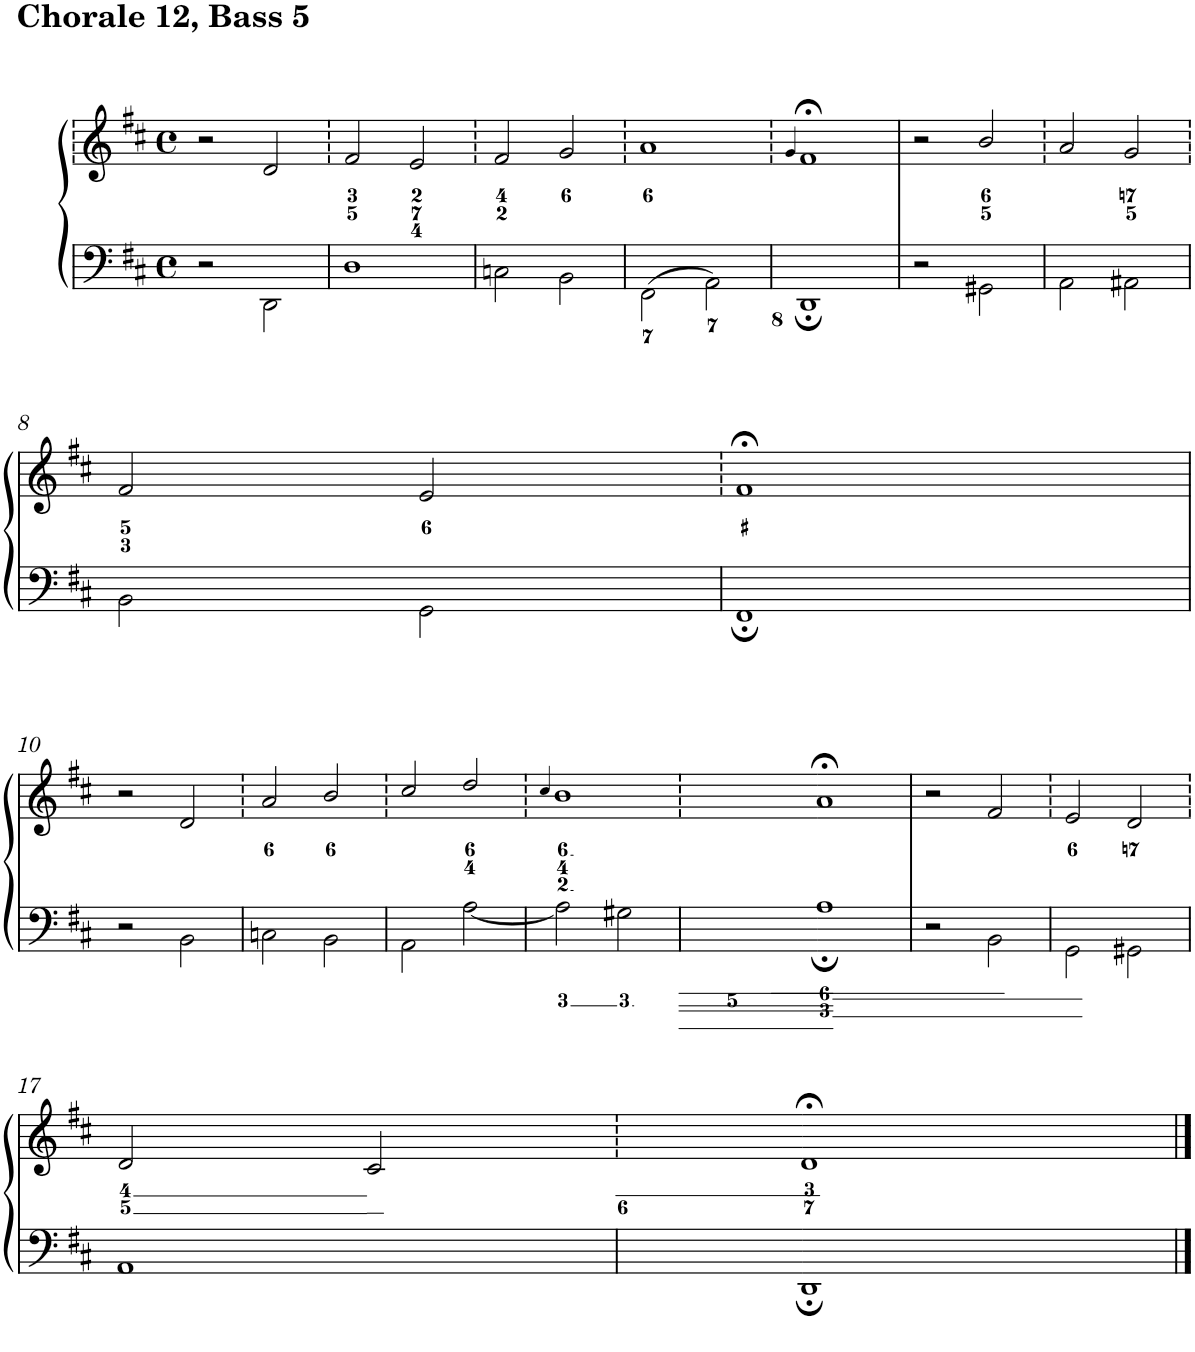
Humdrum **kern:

**kern	**kern
*part1	*part1
*staff2	*staff1
*I"Piano	*
*I'Pno.	*
*clefF4	*clefG2
*k[f#c#]	*k[f#c#]
*D:	*D:
*M4/4	*M4/4
*met(c)	*met(c)
=1	=1
2r	2r
2DD\	2d/
=2	=2
1D	2f#/
.	2e/
=3	=3
2Cn\	2f#/
2BB\	2g/
=4	=4
2FF#\	1a
2AA\	.
=5	=5
.	4qg/
1DD;	1f#;<
=6	=6
2r	2r
2GG#X\	2b/
=7	=7
2AA\	2a/
2AA#X\	2g/
!!LO:LB:g=z
=8	=8
2BB\	2f#/
2GG\	2e/
=9	=9
1FF#;	1f#;<
!!LO:LB:g=z
=10	=10
2r	2r
2BB\	2d/
=11	=11
2Cn\	2a/
2BB\	2b/
=12	=12
2AA\	2cc#/
[<2A\	2dd/
=13	=13
.	4qcc#/
2A\]	1b
2G#X\	.
=14	=14
1A;	1a;<
=15	=15
2r	2r
2BB\	2f#/
=16	=16
2GG\	2e/
2GG#X\	2d/
!!LO:LB:g=z
=17	=17
1AA	2d/
.	2c#/
=18	=18
1DD;	1d;<
==	==
*-	*-
